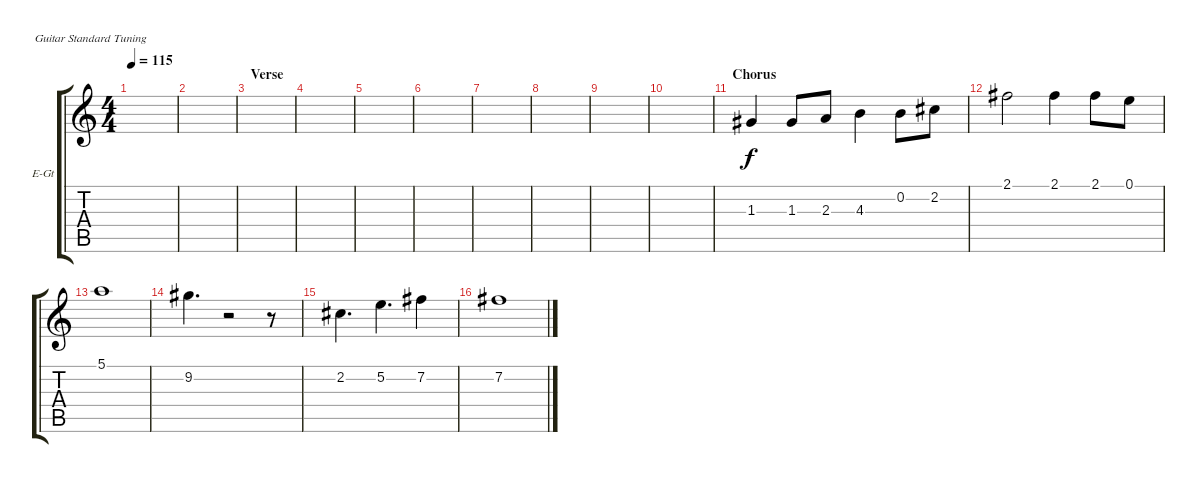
\defaultSystemsLayout 4
\bracketExtendMode groupsimilarinstruments
\firstSystemTrackNameOrientation horizontal
\otherSystemsTrackNameOrientation horizontal
\track ("Electric Guitar" "E-Gt") {instrument distortionguitar}
\staff {score tabs}
\tuning (E4 B3 G3 D3 A2 E2)
\ts (4 4)
\tempo 115
\clef g2
\scale
0.333333
\ks c
|
\scale
0.333333 |
\section ("" "Verse")
\scale
0.333333 |
\scale
0.333333 |
\scale
0.333333 |
\scale
0.333333 |
\scale
0.333333 |
\scale
0.333333 |
\scale
0.333333 |
\scale
0.333333 |
\section ("" "Chorus")
\scale
0.333333 1.3.4 1.3.8 2.3.8 4.3.4 0.2.8 2.2.8 |
\scale
0.333333 2.1.2 2.1.4 2.1.8 0.1.8 |
\scale
0.333333 5.1.1 |
\scale
0.333333 9.2.4{d} r.2 r.8 |
\scale
0.333333 2.2.4{d} 5.2.4{d} 7.2.4 |
\scale
0.333333 7.2.1
